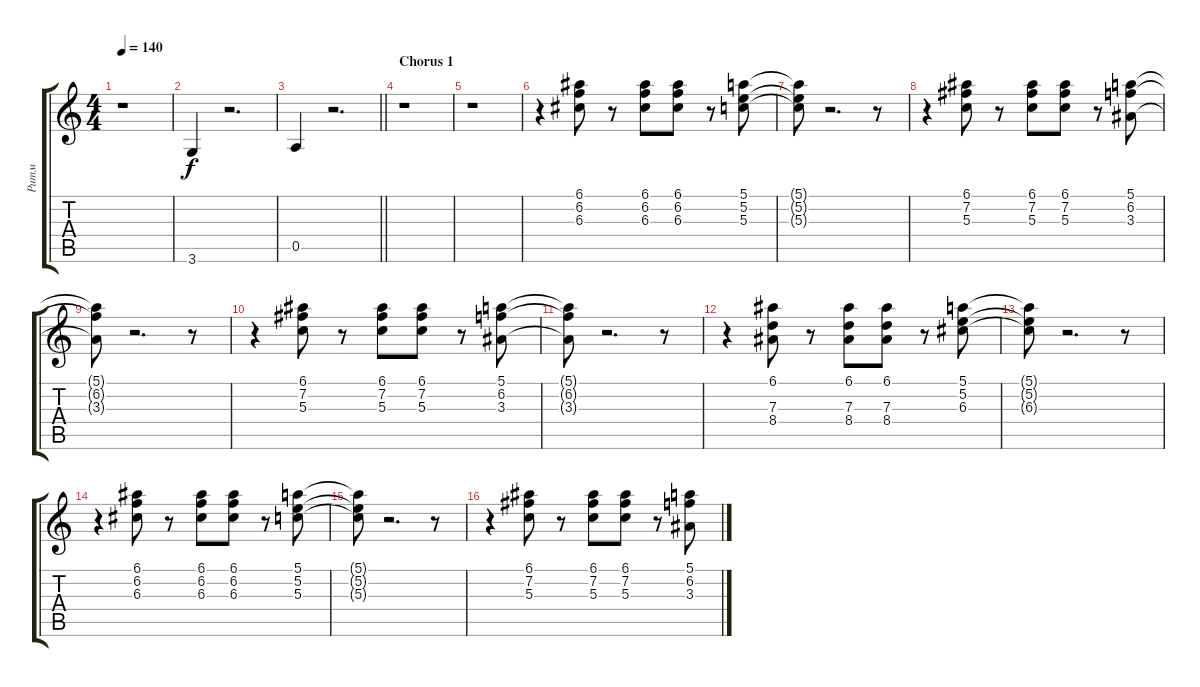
\track ("Ритм" "Ритм") {instrument electricguitarclean}
\staff {score tabs}
\tuning (E4 B3 G3 D3 A2 E2) {hide}
\ts (4 4)
\tempo 140
\clef g2
\ks c
r.1{dy f} |
3.6.4 r.2{d} |
\barLineRight lightlight
0.5.4 r.2{d} |
\section ("" "Chorus 1")
r.1 |
r.1 |
r.4 (6.1 6.2 6.3).8 r.8 (6.1 6.2 6.3).8 (6.1 6.2 6.3).8 r.8 (5.1 5.2 5.3).8 |
(5.1{t} 5.2{t} 5.3{t}).8 r.2{d} r.8 |
r.4 (6.1 7.2 5.3).8 r.8 (6.1 7.2 5.3).8 (6.1 7.2 5.3).8 r.8 (5.1 6.2 3.3).8 |
(5.1{t} 6.2{t} 3.3{t}).8 r.2{d} r.8 |
r.4 (6.1 7.2 5.3).8 r.8 (6.1 7.2 5.3).8 (6.1 7.2 5.3).8 r.8 (5.1 6.2 3.3).8 |
(5.1{t} 6.2{t} 3.3{t}).8 r.2{d} r.8 |
r.4 (6.1 7.3 8.4).8 r.8 (6.1 7.3 8.4).8 (6.1 7.3 8.4).8 r.8 (5.1 5.2 6.3).8 |
(5.1{t} 5.2{t} 6.3{t}).8 r.2{d} r.8 |
r.4 (6.1 6.2 6.3).8 r.8 (6.1 6.2 6.3).8 (6.1 6.2 6.3).8 r.8 (5.1 5.2 5.3).8 |
(5.1{t} 5.2{t} 5.3{t}).8 r.2{d} r.8 |
r.4 (6.1 7.2 5.3).8 r.8 (6.1 7.2 5.3).8 (6.1 7.2 5.3).8 r.8 (5.1 6.2 3.3).8
